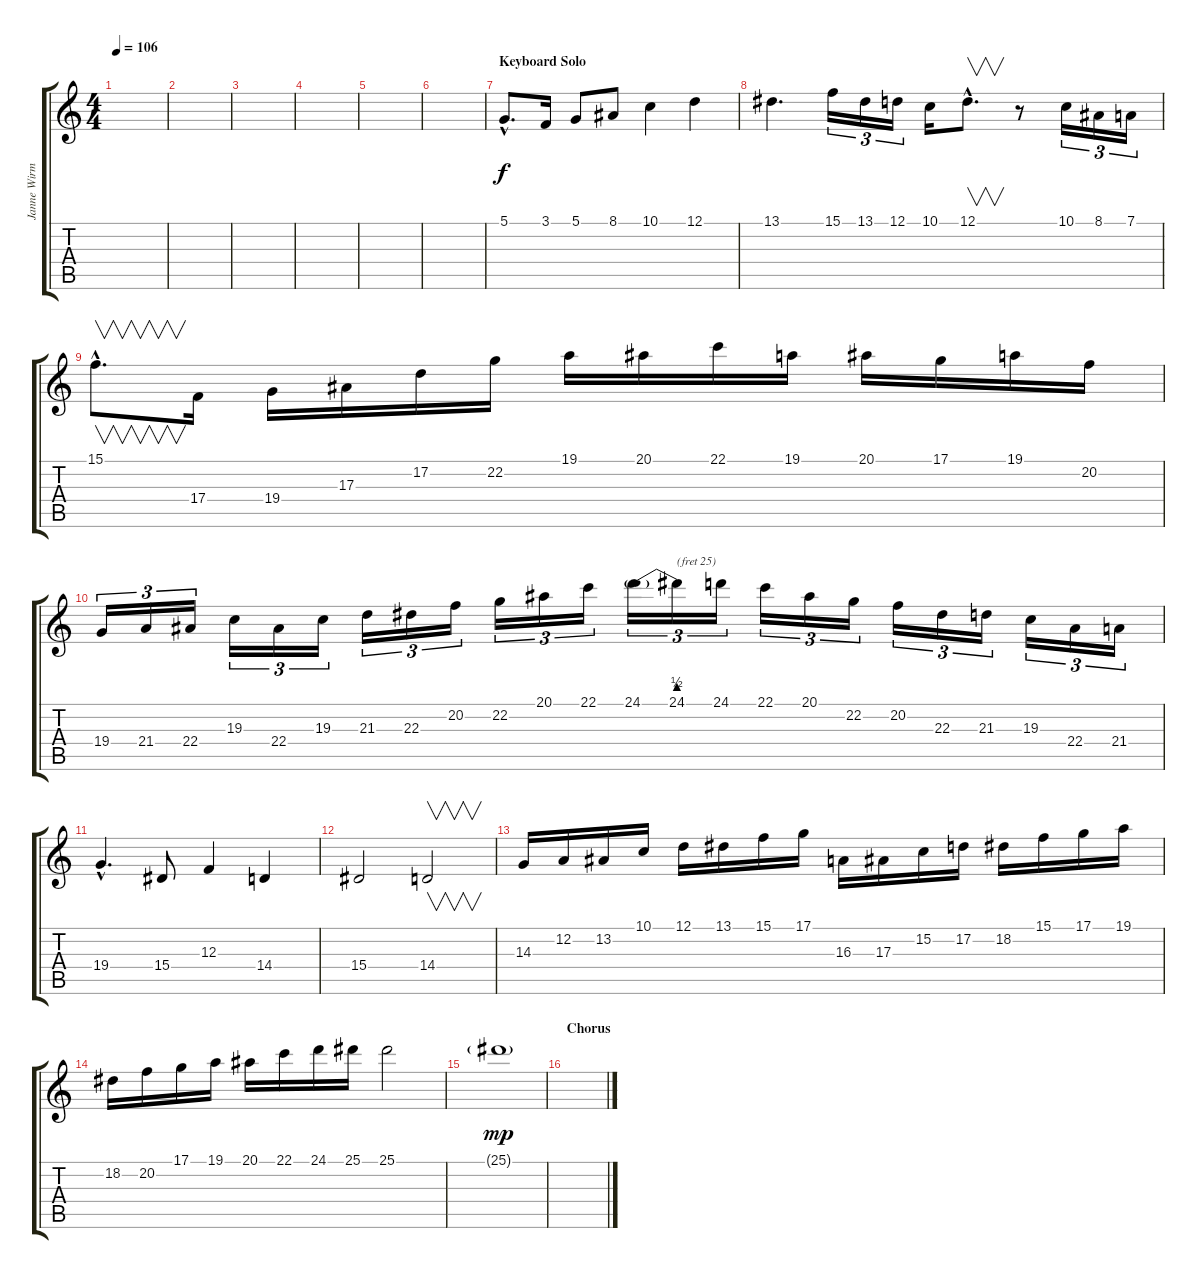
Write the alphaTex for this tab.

\track ("Janne Wirman" "Janne Wirm") {instrument electricpiano2}
\staff {score tabs}
\tuning (D4 A3 F3 C3 G2 D2) {hide}
\ts (4 4)
\tempo 106
\clef g2
\ks c
|
|
|
|
|
|
\section ("" "Keyboard Solo")
5.1{hac}.8{d instrument lead1square} 3.1.16 5.1.8 8.1.8 10.1.4 12.1.4 |
13.1.4{d} 15.1.16{tu (3 2)} 13.1.16{tu (3 2)} 12.1.16{tu (3 2)} 10.1.16 12.1{hac}.8{v d} r.8 10.1.16{tu (3 2)} 8.1.16{tu (3 2)} 7.1.16{tu (3 2)} |
15.1{hac}.8{v d} 17.4.16 19.4.16 17.3.16 17.2.16 22.2.16 19.1.16 20.1.16 22.1.16 19.1.16 20.1.16 17.1.16 19.1.16 20.2.16 |
19.4.16{tu (3 2)} 21.4.16{tu (3 2)} 22.4.16{tu (3 2)} 19.3.16{tu (3 2)} 22.4.16{tu (3 2)} 19.3.16{tu (3 2)} 21.3.16{tu (3 2)} 22.3.16{tu (3 2)} 20.2.16{tu (3 2)} 22.2.16{tu (3 2)} 20.1.16{tu (3 2)} 22.1.16{tu (3 2)} 24.1.16{tu (3 2)} 24.1{be (prebend 0 2 60 2)}.16{tu (3 2) txt "(fret 25)"} 24.1.16{tu (3 2)} 22.1.16{tu (3 2)} 20.1.16{tu (3 2)} 22.2.16{tu (3 2)} 20.2.16{tu (3 2)} 22.3.16{tu (3 2)} 21.3.16{tu (3 2)} 19.3.16{tu (3 2)} 22.4.16{tu (3 2)} 21.4.16{tu (3 2)} |
19.4{hac}.4{d} 15.4.8 12.3.4 14.4.4 |
15.4.2 14.4.2{v} |
14.3.16 12.2.16 13.2.16 10.1.16 12.1.16 13.1.16 15.1.16 17.1.16 16.3.16 17.3.16 15.2.16 17.2.16 18.2.16 15.1.16 17.1.16 19.1.16 |
18.2.16 20.2.16 17.1.16 19.1.16 20.1.16 22.1.16 24.1.16 25.1.16 25.1.2 |
25.1{g}.1{dy mp} |
\section ("" "Chorus")
